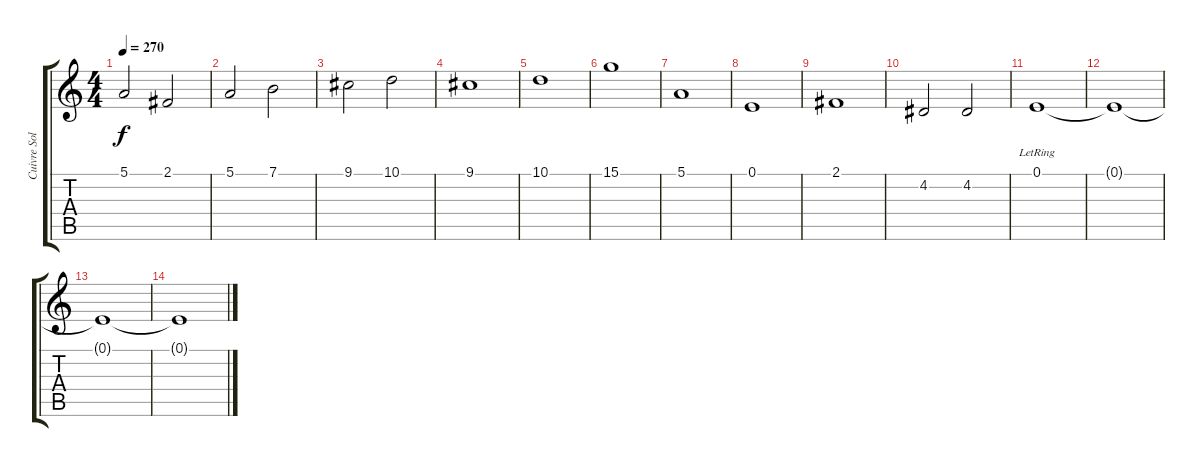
\track ("Cuivre Solo" "Cuivre Sol") {instrument trombone}
\staff {score tabs}
\tuning (E4 B3 G3 D3 A2 E2) {hide}
\ts (4 4)
\tempo 270
\clef g2
\ks c
5.1.2{dy f} 2.1.2 |
5.1.2 7.1.2 |
9.1.2 10.1.2 |
9.1.1 |
10.1.1 |
15.1.1 |
5.1.1 |
0.1.1 |
2.1.1 |
4.2.2 4.2.2 |
0.1{lr}.1 |
0.1{t}.1 |
0.1{t}.1{volume 0} |
0.1{t}.1
